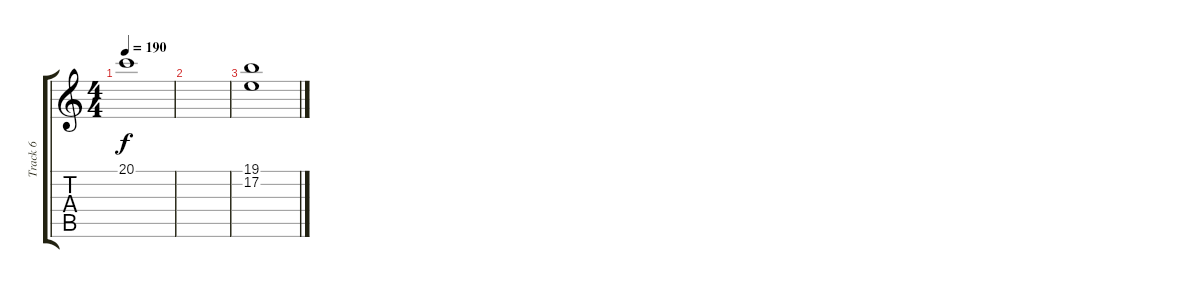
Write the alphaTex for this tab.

\track ("Track 6" "Track 6") {instrument acousticgrandpiano}
\staff {score tabs}
\tuning (E4 B3 G3 D3 A2 E2) {hide}
\ts (4 4)
\tempo 190
\clef g2
\ks c
20.1.1{dy f} |
|
(19.1 17.2).1
